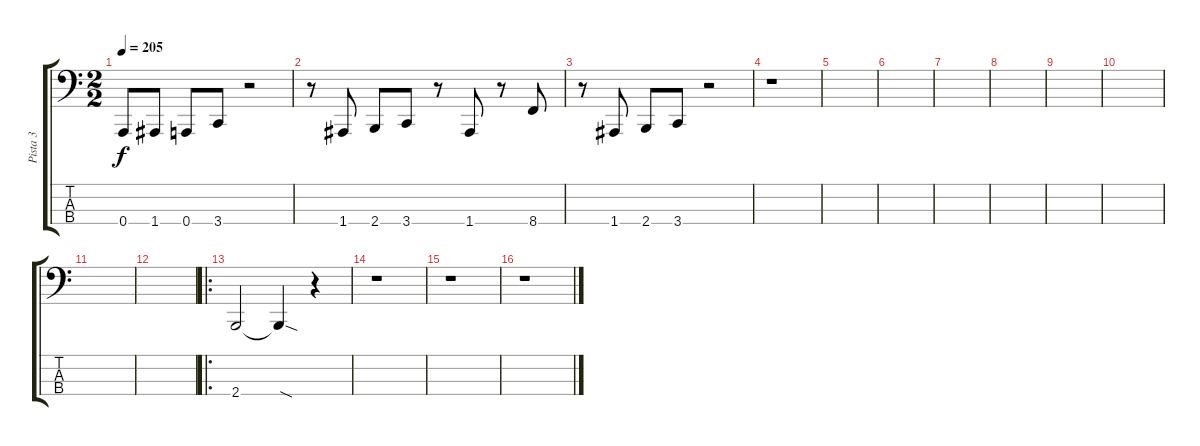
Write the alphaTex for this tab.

\track ("Pista 3" "Pista 3") {instrument electricbassfinger}
\staff {score tabs}
\tuning (D2 A1 E1 A0) {hide}
\ts (2 2)
\tempo 205
\clef f4
\ks c
0.4.8{dy f} 1.4.8 0.4.8 3.4.8 r.2 |
r.8 1.4.8 2.4.8 3.4.8 r.8 1.4.8 r.8 8.4.8 |
r.8 1.4.8 2.4.8 3.4.8 r.2 |
r.1 |
|
|
|
|
|
|
|
|
\ro
2.4.2 2.4{sod t}.4 r.4 |
r.1 |
r.1 |
r.1
